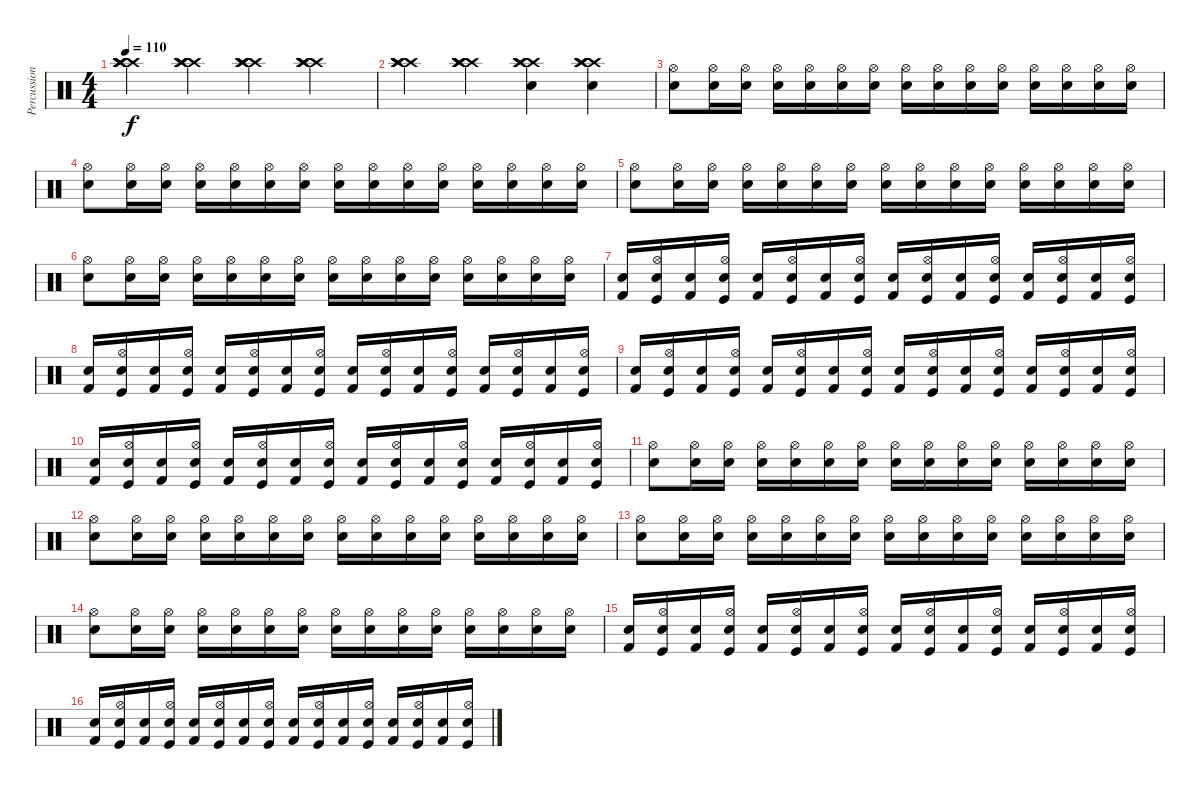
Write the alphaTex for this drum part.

\track ("Percussion" "Percussion") {instrument percussion}
\staff {score}
\articulation defaults
\ts (4 4)
\tempo 110
\clef neutral
\ks c
("Crash high (hit)" "Crash high (hit)" "Crash high (hit)" "Crash high (hit)" "Crash high (hit)" "Crash high (hit)").4{dy f} ("Crash high (hit)" "Crash high (hit)" "Crash high (hit)" "Crash high (hit)" "Crash high (hit)" "Crash high (hit)").4 ("Crash high (hit)" "Crash high (hit)" "Crash high (hit)" "Crash high (hit)" "Crash high (hit)" "Crash high (hit)").4 ("Crash high (hit)" "Crash high (hit)" "Crash high (hit)" "Crash high (hit)" "Crash high (hit)" "Crash high (hit)").4 |
("Crash high (hit)" "Crash high (hit)" "Crash high (hit)" "Crash high (hit)" "Crash high (hit)" "Crash high (hit)").4 ("Crash high (hit)" "Crash high (hit)" "Crash high (hit)" "Crash high (hit)" "Crash high (hit)" "Crash high (hit)").4 ("Crash high (hit)" "Crash high (hit)" "Electric Snare (hit)" "Crash high (hit)" "Crash high (hit)" "Crash high (hit)").4 ("Crash high (hit)" "Crash high (hit)" "Electric Snare (hit)" "Crash high (hit)" "Crash high (hit)" "Crash high (hit)").4 |
("Snare (hit) 2" "Hi-Hat (open)").8 ("Snare (hit) 2" "Hi-Hat (open)").16 ("Snare (hit) 2" "Hi-Hat (open)").16 ("Snare (hit) 2" "Hi-Hat (open)").16 ("Snare (hit) 2" "Hi-Hat (open)").16 ("Snare (hit) 2" "Hi-Hat (open)").16 ("Snare (hit) 2" "Hi-Hat (open)").16 ("Snare (hit) 2" "Hi-Hat (open)").16 ("Snare (hit) 2" "Hi-Hat (open)").16 ("Snare (hit) 2" "Hi-Hat (open)").16 ("Snare (hit) 2" "Hi-Hat (open)").16 ("Snare (hit) 2" "Hi-Hat (open)").16 ("Snare (hit) 2" "Hi-Hat (open)").16 ("Snare (hit) 2" "Hi-Hat (open)").16 ("Snare (hit) 2" "Hi-Hat (open)").16 |
("Snare (hit) 2" "Hi-Hat (open)").8 ("Snare (hit) 2" "Hi-Hat (open)").16 ("Snare (hit) 2" "Hi-Hat (open)").16 ("Snare (hit) 2" "Hi-Hat (open)").16 ("Snare (hit) 2" "Hi-Hat (open)").16 ("Snare (hit) 2" "Hi-Hat (open)").16 ("Snare (hit) 2" "Hi-Hat (open)").16 ("Snare (hit) 2" "Hi-Hat (open)").16 ("Snare (hit) 2" "Hi-Hat (open)").16 ("Snare (hit) 2" "Hi-Hat (open)").16 ("Snare (hit) 2" "Hi-Hat (open)").16 ("Snare (hit) 2" "Hi-Hat (open)").16 ("Snare (hit) 2" "Hi-Hat (open)").16 ("Snare (hit) 2" "Hi-Hat (open)").16 ("Snare (hit) 2" "Hi-Hat (open)").16 |
("Snare (hit) 2" "Hi-Hat (open)").8 ("Snare (hit) 2" "Hi-Hat (open)").16 ("Snare (hit) 2" "Hi-Hat (open)").16 ("Snare (hit) 2" "Hi-Hat (open)").16 ("Snare (hit) 2" "Hi-Hat (open)").16 ("Snare (hit) 2" "Hi-Hat (open)").16 ("Snare (hit) 2" "Hi-Hat (open)").16 ("Snare (hit) 2" "Hi-Hat (open)").16 ("Snare (hit) 2" "Hi-Hat (open)").16 ("Snare (hit) 2" "Hi-Hat (open)").16 ("Snare (hit) 2" "Hi-Hat (open)").16 ("Snare (hit) 2" "Hi-Hat (open)").16 ("Snare (hit) 2" "Hi-Hat (open)").16 ("Snare (hit) 2" "Hi-Hat (open)").16 ("Snare (hit) 2" "Hi-Hat (open)").16 |
("Snare (hit) 2" "Hi-Hat (open)").8 ("Snare (hit) 2" "Hi-Hat (open)").16 ("Snare (hit) 2" "Hi-Hat (open)").16 ("Snare (hit) 2" "Hi-Hat (open)").16 ("Snare (hit) 2" "Hi-Hat (open)").16 ("Snare (hit) 2" "Hi-Hat (open)").16 ("Snare (hit) 2" "Hi-Hat (open)").16 ("Snare (hit) 2" "Hi-Hat (open)").16 ("Snare (hit) 2" "Hi-Hat (open)").16 ("Snare (hit) 2" "Hi-Hat (open)").16 ("Snare (hit) 2" "Hi-Hat (open)").16 ("Snare (hit) 2" "Hi-Hat (open)").16 ("Snare (hit) 2" "Hi-Hat (open)").16 ("Snare (hit) 2" "Hi-Hat (open)").16 ("Snare (hit) 2" "Hi-Hat (open)").16 |
("Snare (hit) 2" "Kick (hit) 2").16 ("Hi-Hat (open)" "Snare (hit) 2" "Kick (hit)").16 ("Snare (hit) 2" "Kick (hit) 2").16 ("Hi-Hat (open)" "Snare (hit) 2" "Kick (hit)").16 ("Snare (hit) 2" "Kick (hit) 2").16 ("Hi-Hat (open)" "Snare (hit) 2" "Kick (hit)").16 ("Snare (hit) 2" "Kick (hit) 2").16 ("Hi-Hat (open)" "Snare (hit) 2" "Kick (hit)").16 ("Snare (hit) 2" "Kick (hit) 2").16 ("Hi-Hat (open)" "Snare (hit) 2" "Kick (hit)").16 ("Snare (hit) 2" "Kick (hit) 2").16 ("Hi-Hat (open)" "Snare (hit) 2" "Kick (hit)").16 ("Snare (hit) 2" "Kick (hit) 2").16 ("Hi-Hat (open)" "Snare (hit) 2" "Kick (hit)").16 ("Snare (hit) 2" "Kick (hit) 2").16 ("Hi-Hat (open)" "Snare (hit) 2" "Kick (hit)").16 |
("Snare (hit) 2" "Kick (hit) 2").16 ("Hi-Hat (open)" "Snare (hit) 2" "Kick (hit)").16 ("Snare (hit) 2" "Kick (hit) 2").16 ("Hi-Hat (open)" "Snare (hit) 2" "Kick (hit)").16 ("Snare (hit) 2" "Kick (hit) 2").16 ("Hi-Hat (open)" "Snare (hit) 2" "Kick (hit)").16 ("Snare (hit) 2" "Kick (hit) 2").16 ("Hi-Hat (open)" "Snare (hit) 2" "Kick (hit)").16 ("Snare (hit) 2" "Kick (hit) 2").16 ("Hi-Hat (open)" "Snare (hit) 2" "Kick (hit)").16 ("Snare (hit) 2" "Kick (hit) 2").16 ("Hi-Hat (open)" "Snare (hit) 2" "Kick (hit)").16 ("Snare (hit) 2" "Kick (hit) 2").16 ("Hi-Hat (open)" "Snare (hit) 2" "Kick (hit)").16 ("Snare (hit) 2" "Kick (hit) 2").16 ("Hi-Hat (open)" "Snare (hit) 2" "Kick (hit)").16 |
("Snare (hit) 2" "Kick (hit) 2").16 ("Hi-Hat (open)" "Snare (hit) 2" "Kick (hit)").16 ("Snare (hit) 2" "Kick (hit) 2").16 ("Hi-Hat (open)" "Snare (hit) 2" "Kick (hit)").16 ("Snare (hit) 2" "Kick (hit) 2").16 ("Hi-Hat (open)" "Snare (hit) 2" "Kick (hit)").16 ("Snare (hit) 2" "Kick (hit) 2").16 ("Hi-Hat (open)" "Snare (hit) 2" "Kick (hit)").16 ("Snare (hit) 2" "Kick (hit) 2").16 ("Hi-Hat (open)" "Snare (hit) 2" "Kick (hit)").16 ("Snare (hit) 2" "Kick (hit) 2").16 ("Hi-Hat (open)" "Snare (hit) 2" "Kick (hit)").16 ("Snare (hit) 2" "Kick (hit) 2").16 ("Hi-Hat (open)" "Snare (hit) 2" "Kick (hit)").16 ("Snare (hit) 2" "Kick (hit) 2").16 ("Hi-Hat (open)" "Snare (hit) 2" "Kick (hit)").16 |
("Snare (hit) 2" "Kick (hit) 2").16 ("Hi-Hat (open)" "Snare (hit) 2" "Kick (hit)").16 ("Snare (hit) 2" "Kick (hit) 2").16 ("Hi-Hat (open)" "Snare (hit) 2" "Kick (hit)").16 ("Snare (hit) 2" "Kick (hit) 2").16 ("Hi-Hat (open)" "Snare (hit) 2" "Kick (hit)").16 ("Snare (hit) 2" "Kick (hit) 2").16 ("Hi-Hat (open)" "Snare (hit) 2" "Kick (hit)").16 ("Snare (hit) 2" "Kick (hit) 2").16 ("Hi-Hat (open)" "Snare (hit) 2" "Kick (hit)").16 ("Snare (hit) 2" "Kick (hit) 2").16 ("Hi-Hat (open)" "Snare (hit) 2" "Kick (hit)").16 ("Snare (hit) 2" "Kick (hit) 2").16 ("Hi-Hat (open)" "Snare (hit) 2" "Kick (hit)").16 ("Snare (hit) 2" "Kick (hit) 2").16 ("Hi-Hat (open)" "Snare (hit) 2" "Kick (hit)").16 |
("Snare (hit) 2" "Hi-Hat (open)").8 ("Snare (hit) 2" "Hi-Hat (open)").16 ("Snare (hit) 2" "Hi-Hat (open)").16 ("Snare (hit) 2" "Hi-Hat (open)").16 ("Snare (hit) 2" "Hi-Hat (open)").16 ("Snare (hit) 2" "Hi-Hat (open)").16 ("Snare (hit) 2" "Hi-Hat (open)").16 ("Snare (hit) 2" "Hi-Hat (open)").16 ("Snare (hit) 2" "Hi-Hat (open)").16 ("Snare (hit) 2" "Hi-Hat (open)").16 ("Snare (hit) 2" "Hi-Hat (open)").16 ("Snare (hit) 2" "Hi-Hat (open)").16 ("Snare (hit) 2" "Hi-Hat (open)").16 ("Snare (hit) 2" "Hi-Hat (open)").16 ("Snare (hit) 2" "Hi-Hat (open)").16 |
("Snare (hit) 2" "Hi-Hat (open)").8 ("Snare (hit) 2" "Hi-Hat (open)").16 ("Snare (hit) 2" "Hi-Hat (open)").16 ("Snare (hit) 2" "Hi-Hat (open)").16 ("Snare (hit) 2" "Hi-Hat (open)").16 ("Snare (hit) 2" "Hi-Hat (open)").16 ("Snare (hit) 2" "Hi-Hat (open)").16 ("Snare (hit) 2" "Hi-Hat (open)").16 ("Snare (hit) 2" "Hi-Hat (open)").16 ("Snare (hit) 2" "Hi-Hat (open)").16 ("Snare (hit) 2" "Hi-Hat (open)").16 ("Snare (hit) 2" "Hi-Hat (open)").16 ("Snare (hit) 2" "Hi-Hat (open)").16 ("Snare (hit) 2" "Hi-Hat (open)").16 ("Snare (hit) 2" "Hi-Hat (open)").16 |
("Snare (hit) 2" "Hi-Hat (open)").8 ("Snare (hit) 2" "Hi-Hat (open)").16 ("Snare (hit) 2" "Hi-Hat (open)").16 ("Snare (hit) 2" "Hi-Hat (open)").16 ("Snare (hit) 2" "Hi-Hat (open)").16 ("Snare (hit) 2" "Hi-Hat (open)").16 ("Snare (hit) 2" "Hi-Hat (open)").16 ("Snare (hit) 2" "Hi-Hat (open)").16 ("Snare (hit) 2" "Hi-Hat (open)").16 ("Snare (hit) 2" "Hi-Hat (open)").16 ("Snare (hit) 2" "Hi-Hat (open)").16 ("Snare (hit) 2" "Hi-Hat (open)").16 ("Snare (hit) 2" "Hi-Hat (open)").16 ("Snare (hit) 2" "Hi-Hat (open)").16 ("Snare (hit) 2" "Hi-Hat (open)").16 |
("Snare (hit) 2" "Hi-Hat (open)").8 ("Snare (hit) 2" "Hi-Hat (open)").16 ("Snare (hit) 2" "Hi-Hat (open)").16 ("Snare (hit) 2" "Hi-Hat (open)").16 ("Snare (hit) 2" "Hi-Hat (open)").16 ("Snare (hit) 2" "Hi-Hat (open)").16 ("Snare (hit) 2" "Hi-Hat (open)").16 ("Snare (hit) 2" "Hi-Hat (open)").16 ("Snare (hit) 2" "Hi-Hat (open)").16 ("Snare (hit) 2" "Hi-Hat (open)").16 ("Snare (hit) 2" "Hi-Hat (open)").16 ("Snare (hit) 2" "Hi-Hat (open)").16 ("Snare (hit) 2" "Hi-Hat (open)").16 ("Snare (hit) 2" "Hi-Hat (open)").16 ("Snare (hit) 2" "Hi-Hat (open)").16 |
("Snare (hit) 2" "Kick (hit) 2").16 ("Hi-Hat (open)" "Snare (hit) 2" "Kick (hit)").16 ("Snare (hit) 2" "Kick (hit) 2").16 ("Hi-Hat (open)" "Snare (hit) 2" "Kick (hit)").16 ("Snare (hit) 2" "Kick (hit) 2").16 ("Hi-Hat (open)" "Snare (hit) 2" "Kick (hit)").16 ("Snare (hit) 2" "Kick (hit) 2").16 ("Hi-Hat (open)" "Snare (hit) 2" "Kick (hit)").16 ("Snare (hit) 2" "Kick (hit) 2").16 ("Hi-Hat (open)" "Snare (hit) 2" "Kick (hit)").16 ("Snare (hit) 2" "Kick (hit) 2").16 ("Hi-Hat (open)" "Snare (hit) 2" "Kick (hit)").16 ("Snare (hit) 2" "Kick (hit) 2").16 ("Hi-Hat (open)" "Snare (hit) 2" "Kick (hit)").16 ("Snare (hit) 2" "Kick (hit) 2").16 ("Hi-Hat (open)" "Snare (hit) 2" "Kick (hit)").16 |
("Snare (hit) 2" "Kick (hit) 2").16 ("Hi-Hat (open)" "Snare (hit) 2" "Kick (hit)").16 ("Snare (hit) 2" "Kick (hit) 2").16 ("Hi-Hat (open)" "Snare (hit) 2" "Kick (hit)").16 ("Snare (hit) 2" "Kick (hit) 2").16 ("Hi-Hat (open)" "Snare (hit) 2" "Kick (hit)").16 ("Snare (hit) 2" "Kick (hit) 2").16 ("Hi-Hat (open)" "Snare (hit) 2" "Kick (hit)").16 ("Snare (hit) 2" "Kick (hit) 2").16 ("Hi-Hat (open)" "Snare (hit) 2" "Kick (hit)").16 ("Snare (hit) 2" "Kick (hit) 2").16 ("Hi-Hat (open)" "Snare (hit) 2" "Kick (hit)").16 ("Snare (hit) 2" "Kick (hit) 2").16 ("Hi-Hat (open)" "Snare (hit) 2" "Kick (hit)").16 ("Snare (hit) 2" "Kick (hit) 2").16 ("Hi-Hat (open)" "Snare (hit) 2" "Kick (hit)").16
